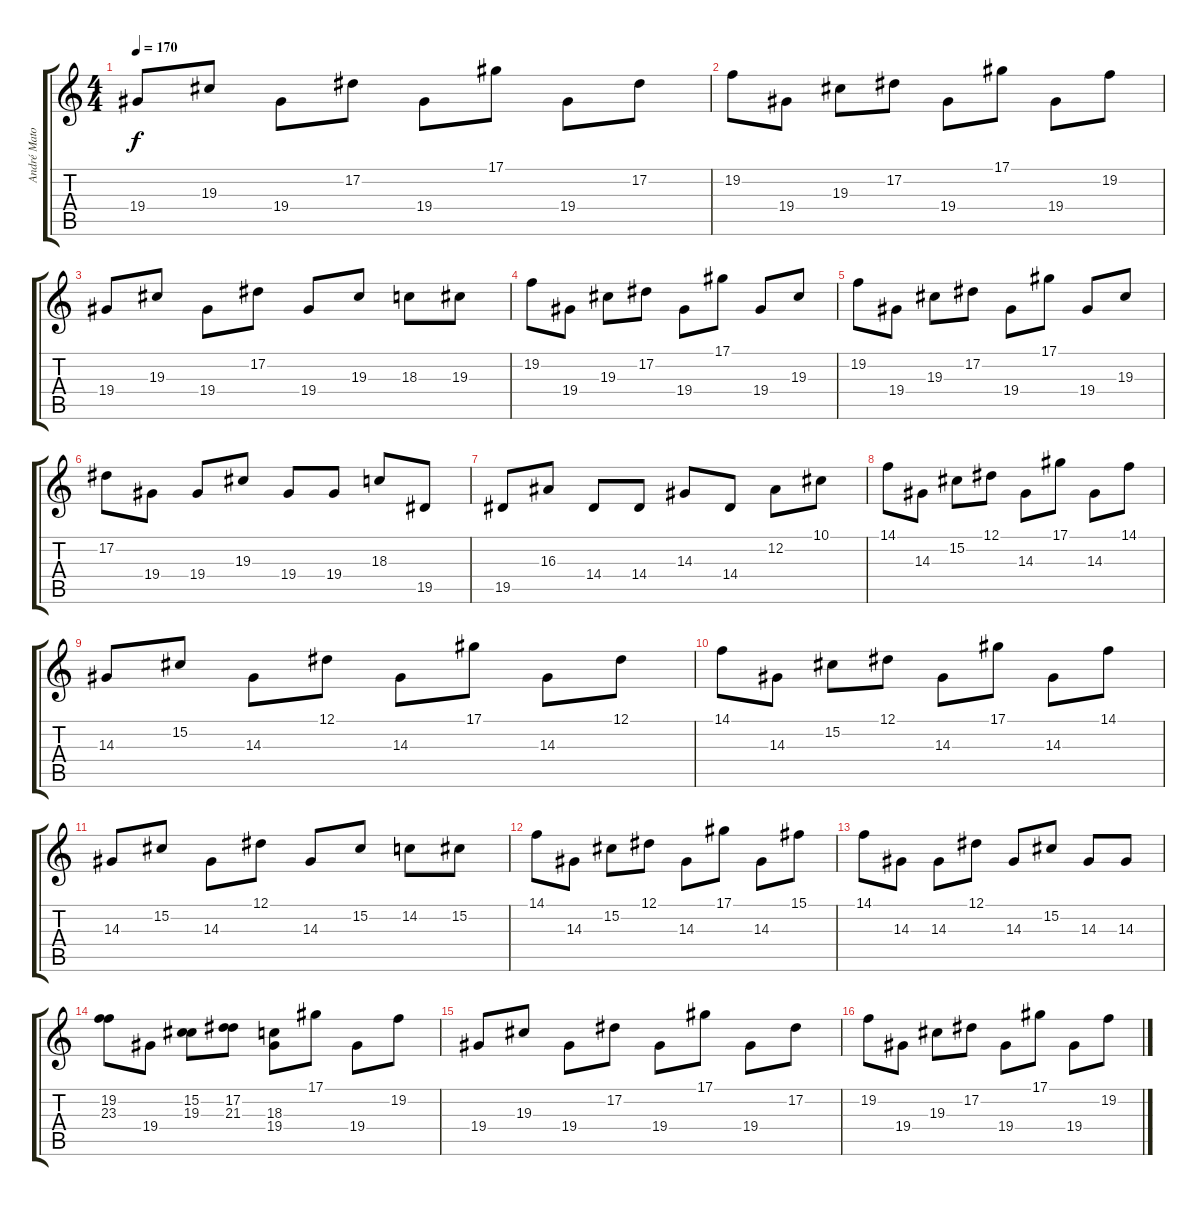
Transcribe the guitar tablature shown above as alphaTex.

\track ("André Matos (Teclado)" "André Mato") {instrument stringensemble1}
\staff {score tabs}
\tuning (Eb4 Bb3 Gb3 Db3 Ab2 Eb2) {hide}
\ts (4 4)
\tempo 170
\clef g2
\ks c
19.4.8{dy f} 19.3.8 19.4.8 17.2.8 19.4.8 17.1.8 19.4.8 17.2.8 |
19.2.8 19.4.8 19.3.8 17.2.8 19.4.8 17.1.8 19.4.8 19.2.8 |
19.4.8 19.3.8 19.4.8 17.2.8 19.4.8 19.3.8 18.3.8 19.3.8 |
19.2.8 19.4.8 19.3.8 17.2.8 19.4.8 17.1.8 19.4.8 19.3.8 |
19.2.8 19.4.8 19.3.8 17.2.8 19.4.8 17.1.8 19.4.8 19.3.8 |
17.2.8 19.4.8 19.4.8 19.3.8 19.4.8 19.4.8 18.3.8 19.5.8 |
19.5.8 16.3.8 14.4.8 14.4.8 14.3.8 14.4.8 12.2.8 10.1.8 |
14.1.8 14.3.8 15.2.8 12.1.8 14.3.8 17.1.8 14.3.8 14.1.8 |
14.3.8 15.2.8 14.3.8 12.1.8 14.3.8 17.1.8 14.3.8 12.1.8 |
14.1.8 14.3.8 15.2.8 12.1.8 14.3.8 17.1.8 14.3.8 14.1.8 |
14.3.8 15.2.8 14.3.8 12.1.8 14.3.8 15.2.8 14.2.8 15.2.8 |
14.1.8 14.3.8 15.2.8 12.1.8 14.3.8 17.1.8 14.3.8 15.1.8 |
14.1.8 14.3.8 14.3.8 12.1.8 14.3.8 15.2.8 14.3.8 14.3.8 |
(19.2 23.3).8 19.4.8 (15.2 19.3).8 (17.2 21.3).8 (18.3 19.4).8 17.1.8 19.4.8 19.2.8 |
19.4.8 19.3.8 19.4.8 17.2.8 19.4.8 17.1.8 19.4.8 17.2.8 |
19.2.8 19.4.8 19.3.8 17.2.8 19.4.8 17.1.8 19.4.8 19.2.8
